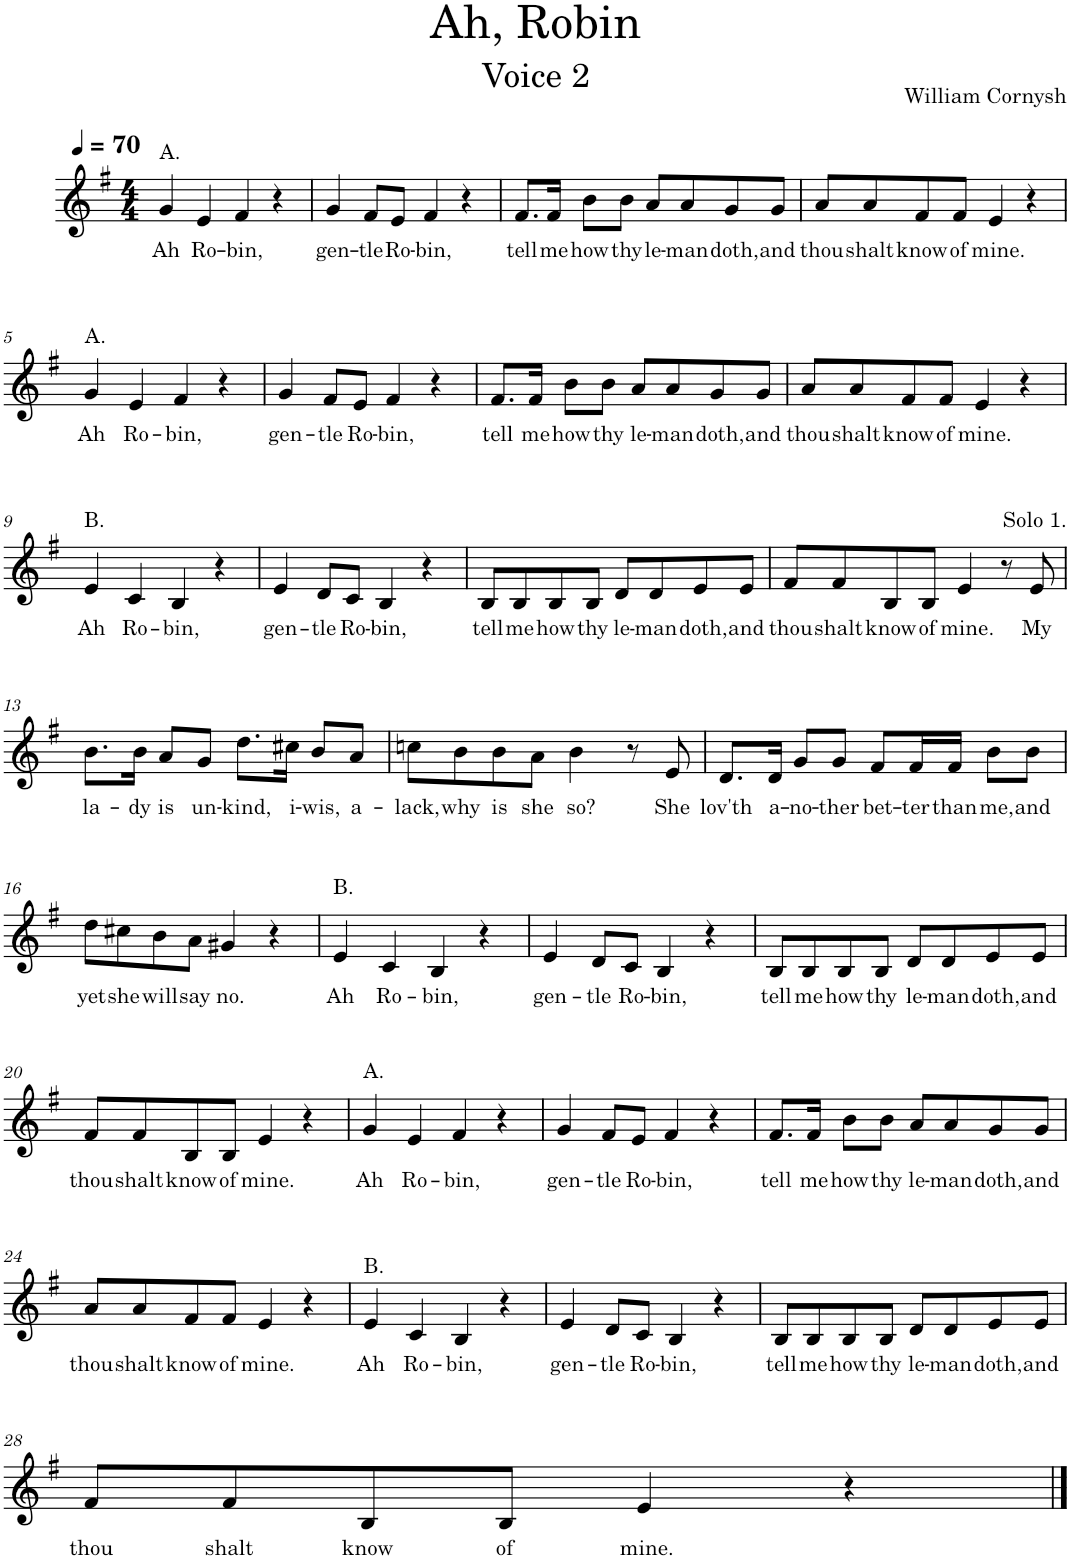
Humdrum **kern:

**kern	**text
*part1	*part1
*staff1	*staff1
*I"Piano	*
*I'Pno.	*
*clefG2	*
*k[f#]	*
*M4/4	*
*MM70	*
=1	=1
!LO:TX:a:t=A.	!
!	!LO:LY:b
4g/	Ah
!	!LO:LY:b
4e/	Ro-
!	!LO:LY:b
4f#/	-bin,
4r	.
=2	=2
!	!LO:LY:b
4g/	gen-
!	!LO:LY:b
8f#/L	-tle
!	!LO:LY:b
8e/J	Ro-
!	!LO:LY:b
4f#/	-bin,
4r	.
=3	=3
!	!LO:LY:b
8.f#/L	tell
!	!LO:LY:b
16f#/Jk	me
!	!LO:LY:b
8b\L	how
!	!LO:LY:b
8b\J	thy
!	!LO:LY:b
8a/L	le-
!	!LO:LY:b
8a/	-man
!	!LO:LY:b
8g/	doth,
!	!LO:LY:b
8g/J	and
=4	=4
!	!LO:LY:b
8a/L	thou
!	!LO:LY:b
8a/	shalt
!	!LO:LY:b
8f#/	know
!	!LO:LY:b
8f#/J	of
!	!LO:LY:b
4e/	mine.
4r	.
!!LO:LB:g=z
=5	=5
!LO:TX:a:t=A.	!
!	!LO:LY:b
4g/	Ah
!	!LO:LY:b
4e/	Ro-
!	!LO:LY:b
4f#/	-bin,
4r	.
=6	=6
!	!LO:LY:b
4g/	gen-
!	!LO:LY:b
8f#/L	-tle
!	!LO:LY:b
8e/J	Ro-
!	!LO:LY:b
4f#/	-bin,
4r	.
=7	=7
!	!LO:LY:b
8.f#/L	tell
!	!LO:LY:b
16f#/Jk	me
!	!LO:LY:b
8b\L	how
!	!LO:LY:b
8b\J	thy
!	!LO:LY:b
8a/L	le-
!	!LO:LY:b
8a/	-man
!	!LO:LY:b
8g/	doth,
!	!LO:LY:b
8g/J	and
=8	=8
!	!LO:LY:b
8a/L	thou
!	!LO:LY:b
8a/	shalt
!	!LO:LY:b
8f#/	know
!	!LO:LY:b
8f#/J	of
!	!LO:LY:b
4e/	mine.
4r	.
!!LO:LB:g=z
=9	=9
!LO:TX:a:t=B.	!
!	!LO:LY:b
4e/	Ah
!	!LO:LY:b
4c/	Ro-
!	!LO:LY:b
4B/	-bin,
4r	.
=10	=10
!	!LO:LY:b
4e/	gen-
!	!LO:LY:b
8d/L	-tle
!	!LO:LY:b
8c/J	Ro-
!	!LO:LY:b
4B/	-bin,
4r	.
=11	=11
!	!LO:LY:b
8B/L	tell
!	!LO:LY:b
8B/	me
!	!LO:LY:b
8B/	how
!	!LO:LY:b
8B/J	thy
!	!LO:LY:b
8d/L	le-
!	!LO:LY:b
8d/	-man
!	!LO:LY:b
8e/	doth,
!	!LO:LY:b
8e/J	and
=12	=12
!	!LO:LY:b
8f#/L	thou
!	!LO:LY:b
8f#/	shalt
!	!LO:LY:b
8B/	know
!	!LO:LY:b
8B/J	of
!	!LO:LY:b
4e/	mine.
8r	.
!LO:TX:a:t=Solo 1.	!
!	!LO:LY:b
8e/	My
!!LO:LB:g=z
=13	=13
!	!LO:LY:b
8.b\L	la-
!	!LO:LY:b
16b\Jk	-dy
!	!LO:LY:b
8a/L	is
!	!LO:LY:b
8g/J	un-
!	!LO:LY:b
8.dd\L	-kind,
!	!LO:LY:b
16cc#X\Jk	i-
!	!LO:LY:b
8b/L	-wis,
!	!LO:LY:b
8a/J	a-
=14	=14
!	!LO:LY:b
8ccn\L	-lack,
!	!LO:LY:b
8b\	why
!	!LO:LY:b
8b\	is
!	!LO:LY:b
8a\J	she
!	!LO:LY:b
4b\	so?
8r	.
!	!LO:LY:b
8e/	She
=15	=15
!	!LO:LY:b
8.d/L	lov'th
!	!LO:LY:b
16d/Jk	a-
!	!LO:LY:b
8g/L	-no-
!	!LO:LY:b
8g/J	-ther
!	!LO:LY:b
8f#/L	bet-
!	!LO:LY:b
16f#/L	-ter
!	!LO:LY:b
16f#/JJ	than
!	!LO:LY:b
8b\L	me,
!	!LO:LY:b
8b\J	and
!!LO:LB:g=z
=16	=16
!	!LO:LY:b
8dd\L	yet
!	!LO:LY:b
8cc#X\	she
!	!LO:LY:b
8b\	will
!	!LO:LY:b
8a\J	say
!	!LO:LY:b
4g#X/	no.
4r	.
=17	=17
!LO:TX:a:t=B.	!
!	!LO:LY:b
4e/	Ah
!	!LO:LY:b
4c/	Ro-
!	!LO:LY:b
4B/	-bin,
4r	.
=18	=18
!	!LO:LY:b
4e/	gen-
!	!LO:LY:b
8d/L	-tle
!	!LO:LY:b
8c/J	Ro-
!	!LO:LY:b
4B/	-bin,
4r	.
=19	=19
!	!LO:LY:b
8B/L	tell
!	!LO:LY:b
8B/	me
!	!LO:LY:b
8B/	how
!	!LO:LY:b
8B/J	thy
!	!LO:LY:b
8d/L	le-
!	!LO:LY:b
8d/	-man
!	!LO:LY:b
8e/	doth,
!	!LO:LY:b
8e/J	and
!!LO:LB:g=z
=20	=20
!	!LO:LY:b
8f#/L	thou
!	!LO:LY:b
8f#/	shalt
!	!LO:LY:b
8B/	know
!	!LO:LY:b
8B/J	of
!	!LO:LY:b
4e/	mine.
4r	.
=21	=21
!LO:TX:a:t=A.	!
!	!LO:LY:b
4g/	Ah
!	!LO:LY:b
4e/	Ro-
!	!LO:LY:b
4f#/	-bin,
4r	.
=22	=22
!	!LO:LY:b
4g/	gen-
!	!LO:LY:b
8f#/L	-tle
!	!LO:LY:b
8e/J	Ro-
!	!LO:LY:b
4f#/	-bin,
4r	.
=23	=23
!	!LO:LY:b
8.f#/L	tell
!	!LO:LY:b
16f#/Jk	me
!	!LO:LY:b
8b\L	how
!	!LO:LY:b
8b\J	thy
!	!LO:LY:b
8a/L	le-
!	!LO:LY:b
8a/	-man
!	!LO:LY:b
8g/	doth,
!	!LO:LY:b
8g/J	and
!!LO:LB:g=z
=24	=24
!	!LO:LY:b
8a/L	thou
!	!LO:LY:b
8a/	shalt
!	!LO:LY:b
8f#/	know
!	!LO:LY:b
8f#/J	of
!	!LO:LY:b
4e/	mine.
4r	.
=25	=25
!LO:TX:a:t=B.	!
!	!LO:LY:b
4e/	Ah
!	!LO:LY:b
4c/	Ro-
!	!LO:LY:b
4B/	-bin,
4r	.
=26	=26
!	!LO:LY:b
4e/	gen-
!	!LO:LY:b
8d/L	-tle
!	!LO:LY:b
8c/J	Ro-
!	!LO:LY:b
4B/	-bin,
4r	.
=27	=27
!	!LO:LY:b
8B/L	tell
!	!LO:LY:b
8B/	me
!	!LO:LY:b
8B/	how
!	!LO:LY:b
8B/J	thy
!	!LO:LY:b
8d/L	le-
!	!LO:LY:b
8d/	-man
!	!LO:LY:b
8e/	doth,
!	!LO:LY:b
8e/J	and
!!LO:LB:g=z
=28	=28
!	!LO:LY:b
8f#/L	thou
!	!LO:LY:b
8f#/	shalt
!	!LO:LY:b
8B/	know
!	!LO:LY:b
8B/J	of
!	!LO:LY:b
4e/	mine.
4r	.
==	==
*-	*-
